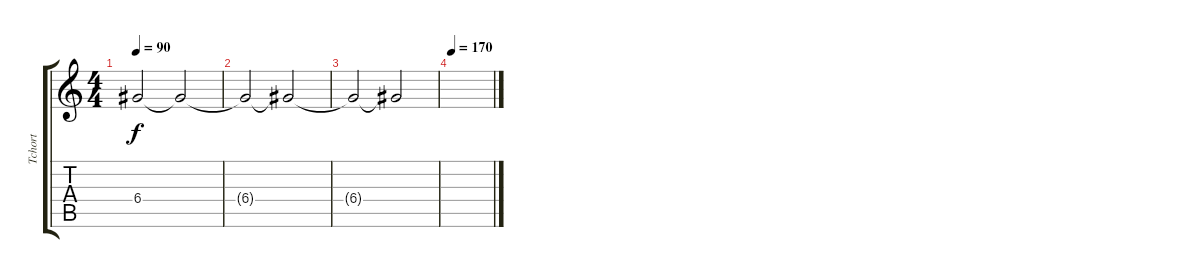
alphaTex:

\track ("Tchort" "Tchort") {instrument distortionguitar}
\staff {score tabs}
\tuning (E4 B3 G3 D3 A2 E2) {hide}
\ts (4 4)
\tempo 90
\clef g2
\ks c
6.4{t}.2{dy f} 6.4{t}.2 |
6.4{t}.2 6.4{t}.2 |
6.4{t}.2 6.4{t}.2 |
\tempo 170
